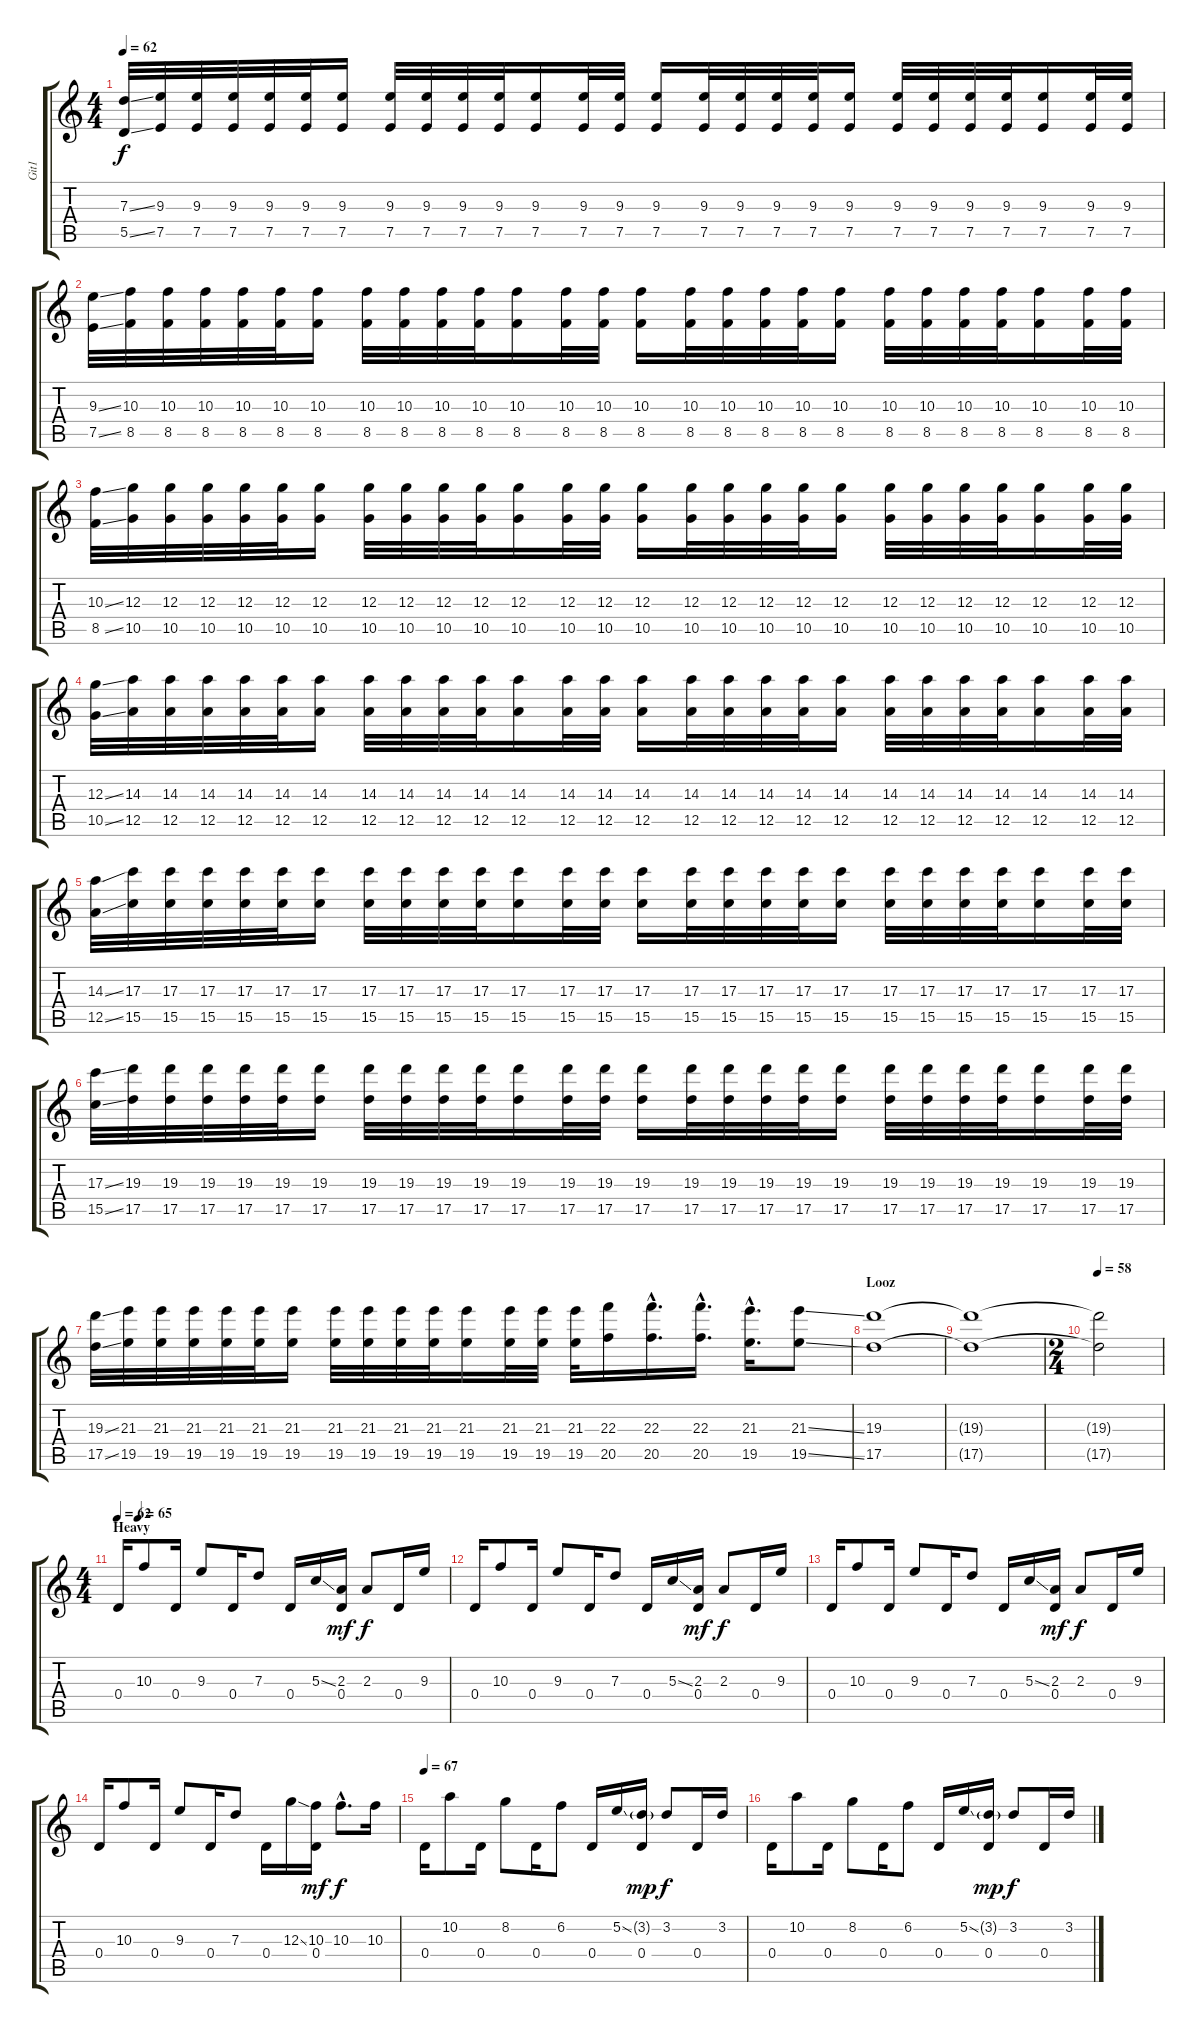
\track ("Git1" "Git1") {instrument electricguitarjazz}
\staff {score tabs}
\tuning (E4 B3 G3 D3 A2 E2) {hide}
\ts (4 4)
\tempo 62
\clef g2
\ks c
(7.3{ss} 5.5{ss}).32{dy f} (9.3 7.5).32 (9.3 7.5).32 (9.3 7.5).32 (9.3 7.5).32 (9.3 7.5).32 (9.3 7.5).16 (9.3 7.5).32 (9.3 7.5).32 (9.3 7.5).32 (9.3 7.5).32 (9.3 7.5).16 (9.3 7.5).32 (9.3 7.5).32 (9.3 7.5).16 (9.3 7.5).32 (9.3 7.5).32 (9.3 7.5).32 (9.3 7.5).32 (9.3 7.5).16 (9.3 7.5).32 (9.3 7.5).32 (9.3 7.5).32 (9.3 7.5).32 (9.3 7.5).16 (9.3 7.5).32 (9.3 7.5).32 |
(9.3{ss} 7.5{ss}).32 (10.3 8.5).32 (10.3 8.5).32 (10.3 8.5).32 (10.3 8.5).32 (10.3 8.5).32 (10.3 8.5).16 (10.3 8.5).32 (10.3 8.5).32 (10.3 8.5).32 (10.3 8.5).32 (10.3 8.5).16 (10.3 8.5).32 (10.3 8.5).32 (10.3 8.5).16 (10.3 8.5).32 (10.3 8.5).32 (10.3 8.5).32 (10.3 8.5).32 (10.3 8.5).16 (10.3 8.5).32 (10.3 8.5).32 (10.3 8.5).32 (10.3 8.5).32 (10.3 8.5).16 (10.3 8.5).32 (10.3 8.5).32 |
(10.3{ss} 8.5{ss}).32 (12.3 10.5).32 (12.3 10.5).32 (12.3 10.5).32 (12.3 10.5).32 (12.3 10.5).32 (12.3 10.5).16 (12.3 10.5).32 (12.3 10.5).32 (12.3 10.5).32 (12.3 10.5).32 (12.3 10.5).16 (12.3 10.5).32 (12.3 10.5).32 (12.3 10.5).16 (12.3 10.5).32 (12.3 10.5).32 (12.3 10.5).32 (12.3 10.5).32 (12.3 10.5).16 (12.3 10.5).32 (12.3 10.5).32 (12.3 10.5).32 (12.3 10.5).32 (12.3 10.5).16 (12.3 10.5).32 (12.3 10.5).32 |
(12.3{ss} 10.5{ss}).32 (14.3 12.5).32 (14.3 12.5).32 (14.3 12.5).32 (14.3 12.5).32 (14.3 12.5).32 (14.3 12.5).16 (14.3 12.5).32 (14.3 12.5).32 (14.3 12.5).32 (14.3 12.5).32 (14.3 12.5).16 (14.3 12.5).32 (14.3 12.5).32 (14.3 12.5).16 (14.3 12.5).32 (14.3 12.5).32 (14.3 12.5).32 (14.3 12.5).32 (14.3 12.5).16 (14.3 12.5).32 (14.3 12.5).32 (14.3 12.5).32 (14.3 12.5).32 (14.3 12.5).16 (14.3 12.5).32 (14.3 12.5).32 |
(14.3{ss} 12.5{ss}).32 (17.3 15.5).32 (17.3 15.5).32 (17.3 15.5).32 (17.3 15.5).32 (17.3 15.5).32 (17.3 15.5).16 (17.3 15.5).32 (17.3 15.5).32 (17.3 15.5).32 (17.3 15.5).32 (17.3 15.5).16 (17.3 15.5).32 (17.3 15.5).32 (17.3 15.5).16 (17.3 15.5).32 (17.3 15.5).32 (17.3 15.5).32 (17.3 15.5).32 (17.3 15.5).16 (17.3 15.5).32 (17.3 15.5).32 (17.3 15.5).32 (17.3 15.5).32 (17.3 15.5).16 (17.3 15.5).32 (17.3 15.5).32 |
(17.3{ss} 15.5{ss}).32 (19.3 17.5).32 (19.3 17.5).32 (19.3 17.5).32 (19.3 17.5).32 (19.3 17.5).32 (19.3 17.5).16 (19.3 17.5).32 (19.3 17.5).32 (19.3 17.5).32 (19.3 17.5).32 (19.3 17.5).16 (19.3 17.5).32 (19.3 17.5).32 (19.3 17.5).16 (19.3 17.5).32 (19.3 17.5).32 (19.3 17.5).32 (19.3 17.5).32 (19.3 17.5).16 (19.3 17.5).32 (19.3 17.5).32 (19.3 17.5).32 (19.3 17.5).32 (19.3 17.5).16 (19.3 17.5).32 (19.3 17.5).32 |
(19.3{ss} 17.5{ss}).32 (21.3 19.5).32 (21.3 19.5).32 (21.3 19.5).32 (21.3 19.5).32 (21.3 19.5).32 (21.3 19.5).16 (21.3 19.5).32 (21.3 19.5).32 (21.3 19.5).32 (21.3 19.5).32 (21.3 19.5).16 (21.3 19.5).32 (21.3 19.5).32 (21.3 19.5).32 (22.3 20.5).16 (22.3{hac} 20.5{hac}).16{d} (22.3{hac} 20.5{hac}).16{d} (21.3{hac} 19.5{hac}).16{d} (21.3{ss} 19.5{ss}).8 |
\section ("" "Looz")
(19.3 17.5).1 |
(19.3{t} 17.5{t}).1 |
\ts (2 4)
\tempo 58
(19.3{t} 17.5{t}).2{volume 16} |
\ts (4 4)
\section ("" "Heavy")
\tempo 62
\tempo (65 0.0625)
0.4.16{volume 16 instrument lead5charang} 10.3.8 0.4.16 9.3.8 0.4.16 7.3.8 0.4.16 5.3{ss}.16 (2.3 0.4).16{dy mf} 2.3.8{dy f} 0.4.16 9.3.16 |
0.4.16 10.3.8 0.4.16 9.3.8 0.4.16 7.3.8 0.4.16 5.3{ss}.16 (2.3 0.4).16{dy mf} 2.3.8{dy f} 0.4.16 9.3.16 |
0.4.16 10.3.8 0.4.16 9.3.8 0.4.16 7.3.8 0.4.16 5.3{ss}.16 (2.3 0.4).16{dy mf} 2.3.8{dy f} 0.4.16 9.3.16 |
0.4.16 10.3.8 0.4.16 9.3.8 0.4.16 7.3.8 0.4.16 12.3{ss}.16 (10.3 0.4).16{dy mf} 10.3{hac}.8{d dy f} 10.3.16 |
\tempo 67
0.4.16{volume 16 instrument overdrivenguitar} 10.2.8 0.4.16 8.2.8 0.4.16 6.2.8 0.4.16 5.2{ss}.16 (3.2{g} 0.4).16{dy mp} 3.2.8{dy f} 0.4.16 3.2.16 |
0.4.16{volume 16 instrument overdrivenguitar} 10.2.8 0.4.16 8.2.8 0.4.16 6.2.8 0.4.16 5.2{ss}.16 (3.2{g} 0.4).16{dy mp} 3.2.8{dy f} 0.4.16 3.2.16
